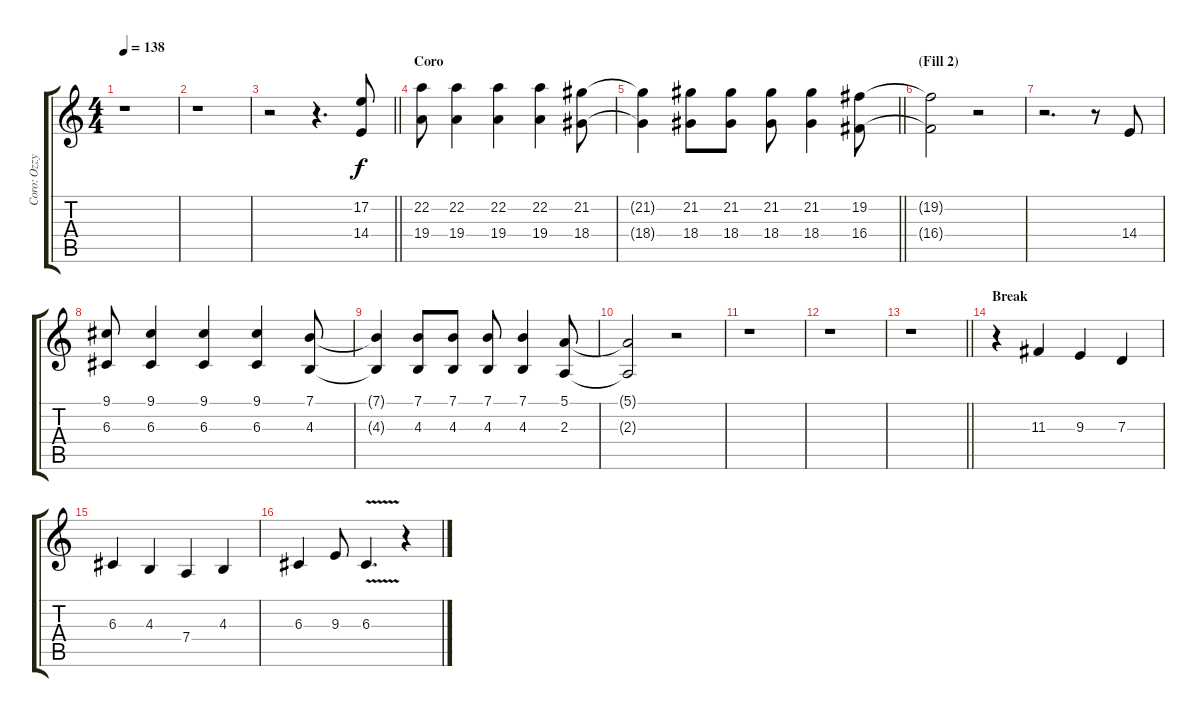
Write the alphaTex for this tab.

\track ("Coro: Ozzy" "Coro: Ozzy") {instrument choiraahs}
\staff {score tabs}
\tuning (E4 B3 G3 D3 A2 E2) {hide}
\ts (4 4)
\tempo 138
\clef g2
\ks c
r.1{dy f} |
r.1 |
\barLineRight lightlight
r.2 r.4{d} (17.2 14.4).8 |
\section ("" "Coro")
(22.2 19.4).8 (22.2 19.4).4 (22.2 19.4).4 (22.2 19.4).4 (21.2 18.4).8 |
\barLineRight lightlight
(21.2{t} 18.4{t}).4 (21.2 18.4).8 (21.2 18.4).8 (21.2 18.4).8 (21.2 18.4).4 (19.2 16.4).8 |
\section ("" "(Fill 2)")
(19.2{t} 16.4{t}).2 r.2 |
r.2{d} r.8 14.4.8 |
(9.1 6.3).8 (9.1 6.3).4 (9.1 6.3).4 (9.1 6.3).4 (7.1 4.3).8 |
(7.1{t} 4.3{t}).4 (7.1 4.3).8 (7.1 4.3).8 (7.1 4.3).8 (7.1 4.3).4 (5.1 2.3).8 |
(5.1{t} 2.3{t}).2 r.2 |
r.1 |
r.1 |
\barLineRight lightlight
r.1 |
\section ("" "Break")
r.4 11.3.4 9.3.4 7.3.4 |
6.3.4 4.3.4 7.4.4 4.3.4 |
6.3.4 9.3.8 6.3{v}.4{d} r.4
